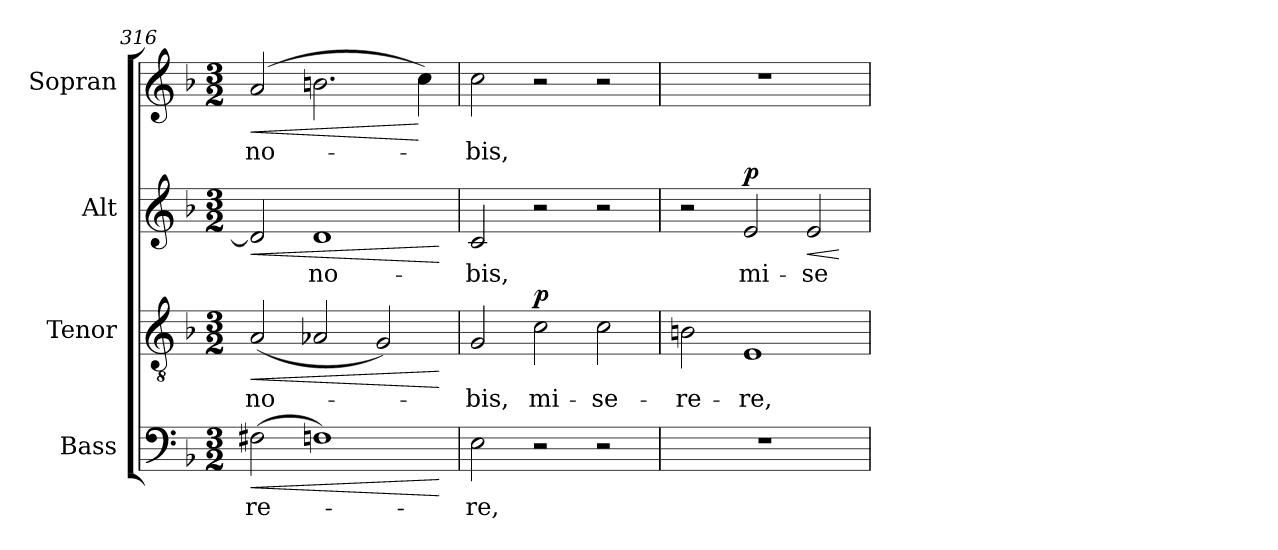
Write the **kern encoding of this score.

**kern	**text	**dynam	**kern	**text	**dynam	**kern	**text	**dynam	**kern	**text	**dynam
*part4	*part4	*part4	*part3	*part3	*part3	*part2	*part2	*part2	*part1	*part1	*part1
*staff4	*staff4	*staff4	*staff3	*staff3	*staff3	*staff2	*staff2	*staff2	*staff1	*staff1	*staff1
*I"Bass	*	*	*I"Tenor	*	*	*I"Alt	*	*	*I"Sopran	*	*
*I'B.	*	*	*I'T.	*	*	*I'A.	*	*	*I'S.	*	*
*clefF4	*	*	*clefGv2	*	*	*clefG2	*	*	*clefG2	*	*
*k[b-]	*	*	*k[b-]	*	*	*k[b-]	*	*	*k[b-]	*	*
*F:	*	*	*F:	*	*	*F:	*	*	*F:	*	*
*M3/2	*	*	*M3/2	*	*	*M3/2	*	*	*M3/2	*	*
=316	=316	=316	=316	=316	=316	=316	=316	=316	=316	=316	=316
!	!LO:LY:b	!LO:HP:b	!	!LO:LY:b	!LO:HP:b	!	!	!LO:HP:b	!	!LO:LY:b	!LO:HP:b
(>2F#X\	-re-	<	(<2A/	no-	<	2d/]	.	<	(2a/	no-	<
!	!	!	!	!	!	!	!LO:LY:b	!	!	!	!
1Fn)	.	.	2A-X/	.	.	1d	no-	.	2.bn\	.	.
.	.	.	2G/)	.	.	.	.	.	.	.	.
.	.	.	.	.	.	.	.	.	4cc\)	.	[
.	.	[	.	.	[	.	.	[	.	.	.
=317	=317	=317	=317	=317	=317	=317	=317	=317	=317	=317	=317
!	!LO:LY:b	!	!	!LO:LY:b	!	!	!LO:LY:b	!	!	!LO:LY:b	!
2E\	-re,	.	2G/	-bis,	.	2c/	-bis,	.	2cc\	-bis,	.
!	!	!	!	!LO:LY:b	!LO:DY:a	!	!	!	!	!	!
2r	.	.	2c\	mi-	p	2r	.	.	2r	.	.
!	!	!	!	!LO:LY:b	!	!	!	!	!	!	!
2r	.	.	2c\	-se-	.	2r	.	.	2r	.	.
=318	=318	=318	=318	=318	=318	=318	=318	=318	=318	=318	=318
!	!	!	!	!LO:LY:b	!	!	!	!	!	!	!
1.r	.	.	2Bn\	-re-	.	2r	.	.	1.r	.	.
!	!	!	!	!LO:LY:b	!	!	!LO:LY:b	!LO:DY:a	!	!	!
.	.	.	1E	-re,	.	2e/	mi-	p	.	.	.
!	!	!	!	!	!	!	!LO:LY:b	!LO:HP:b	!	!	!
.	.	.	.	.	.	2e/	-se-	<	.	.	.
.	.	.	.	.	.	.	.	[	.	.	.
=	=	=	=	=	=	=	=	=	=	=	=
*-	*-	*-	*-	*-	*-	*-	*-	*-	*-	*-	*-
